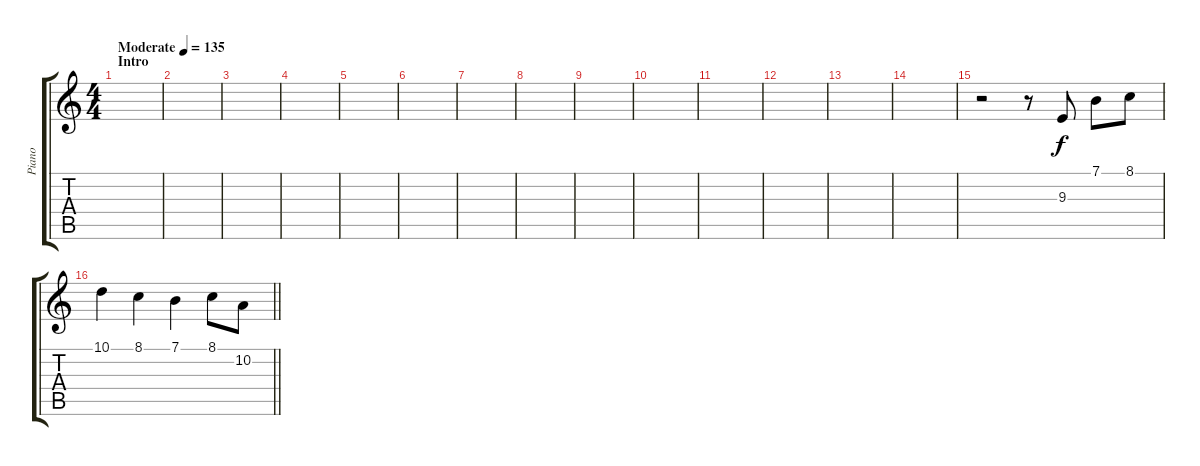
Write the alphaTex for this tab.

\track ("Piano" "Piano") {instrument acousticgrandpiano}
\staff {score tabs}
\tuning (E4 B3 G3 D3 A2 E2) {hide}
\ts (4 4)
\section ("" "Intro")
\tempo (135 "Moderate")
\clef g2
\ks c
|
|
|
|
|
|
|
|
|
|
|
|
|
|
r.2 r.8 9.3.8 7.1.8 8.1.8 |
\barLineRight lightlight
10.1.4 8.1.4 7.1.4 8.1.8 10.2.8
